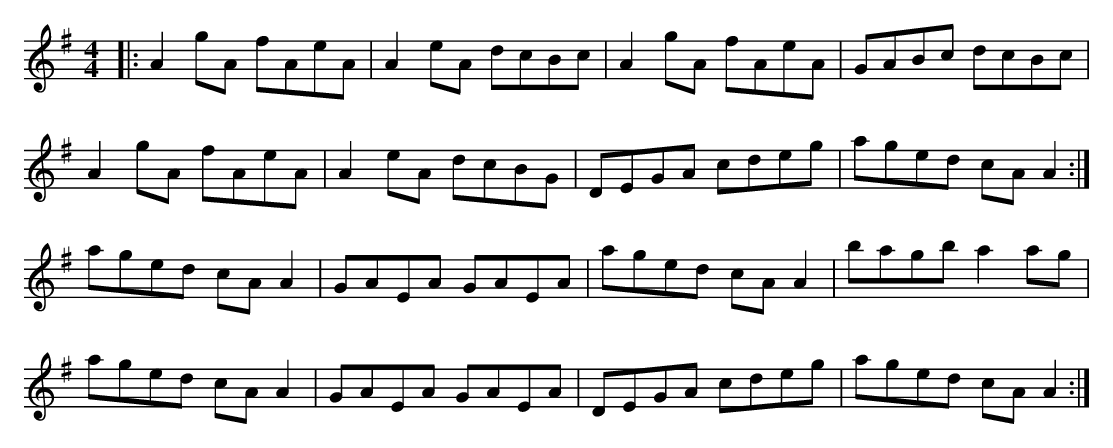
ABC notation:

X:1
M:4/4
K:G
|:A2 gA fAeA|A2 eA dcBc|A2 gA fAeA|GABc dcBc|
A2 gA fAeA|A2 eA dcBG|DEGA cdeg|aged cA A2:|
aged cA A2|GAEA GAEA|aged cA A2|bagb a2 ag|
aged cA A2|GAEA GAEA|DEGA cdeg|aged cA A2:|
